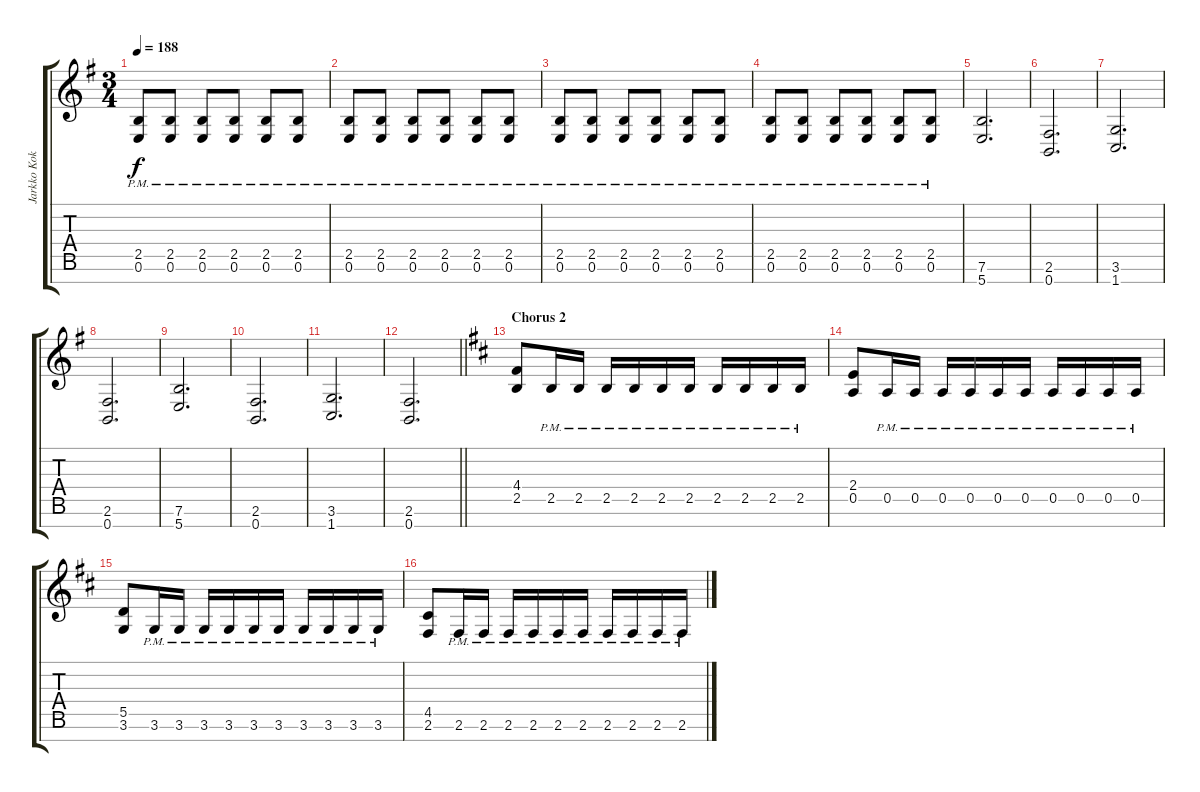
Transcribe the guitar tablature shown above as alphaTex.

\track ("Jarkko Kokko (guitar)" "Jarkko Kok") {instrument distortionguitar}
\staff {score tabs}
\tuning (E4 B3 G3 D3 A2 E2 B1) {hide}
\ts (3 4)
\tempo 188
\clef g2
\ks eminor
(2.5{pm} 0.6{pm}).8{dy f} (2.5{pm} 0.6{pm}).8 (2.5{pm} 0.6{pm}).8 (2.5{pm} 0.6{pm}).8 (2.5{pm} 0.6{pm}).8 (2.5{pm} 0.6{pm}).8 |
(2.5{pm} 0.6{pm}).8 (2.5{pm} 0.6{pm}).8 (2.5{pm} 0.6{pm}).8 (2.5{pm} 0.6{pm}).8 (2.5{pm} 0.6{pm}).8 (2.5{pm} 0.6{pm}).8 |
(2.5{pm} 0.6{pm}).8 (2.5{pm} 0.6{pm}).8 (2.5{pm} 0.6{pm}).8 (2.5{pm} 0.6{pm}).8 (2.5{pm} 0.6{pm}).8 (2.5{pm} 0.6{pm}).8 |
(2.5{pm} 0.6{pm}).8 (2.5{pm} 0.6{pm}).8 (2.5{pm} 0.6{pm}).8 (2.5{pm} 0.6{pm}).8 (2.5{pm} 0.6{pm}).8 (2.5{pm} 0.6{pm}).8 |
(7.6 5.7).2{d} |
(2.6 0.7).2{d} |
(3.6 1.7).2{d} |
(2.6 0.7).2{d} |
(7.6 5.7).2{d} |
(2.6 0.7).2{d} |
(3.6 1.7).2{d} |
\barLineRight lightlight
(2.6 0.7).2{d} |
\section ("" "Chorus 2")
\ks bminor
(4.4 2.5).8 2.5{pm}.16 2.5{pm}.16 2.5{pm}.16 2.5{pm}.16 2.5{pm}.16 2.5{pm}.16 2.5{pm}.16 2.5{pm}.16 2.5{pm}.16 2.5{pm}.16 |
(2.4 0.5).8 0.5{pm}.16 0.5{pm}.16 0.5{pm}.16 0.5{pm}.16 0.5{pm}.16 0.5{pm}.16 0.5{pm}.16 0.5{pm}.16 0.5{pm}.16 0.5{pm}.16 |
(5.5 3.6).8 3.6{pm}.16 3.6{pm}.16 3.6{pm}.16 3.6{pm}.16 3.6{pm}.16 3.6{pm}.16 3.6{pm}.16 3.6{pm}.16 3.6{pm}.16 3.6{pm}.16 |
(4.5 2.6).8 2.6{pm}.16 2.6{pm}.16 2.6{pm}.16 2.6{pm}.16 2.6{pm}.16 2.6{pm}.16 2.6{pm}.16 2.6{pm}.16 2.6{pm}.16 2.6{pm}.16
